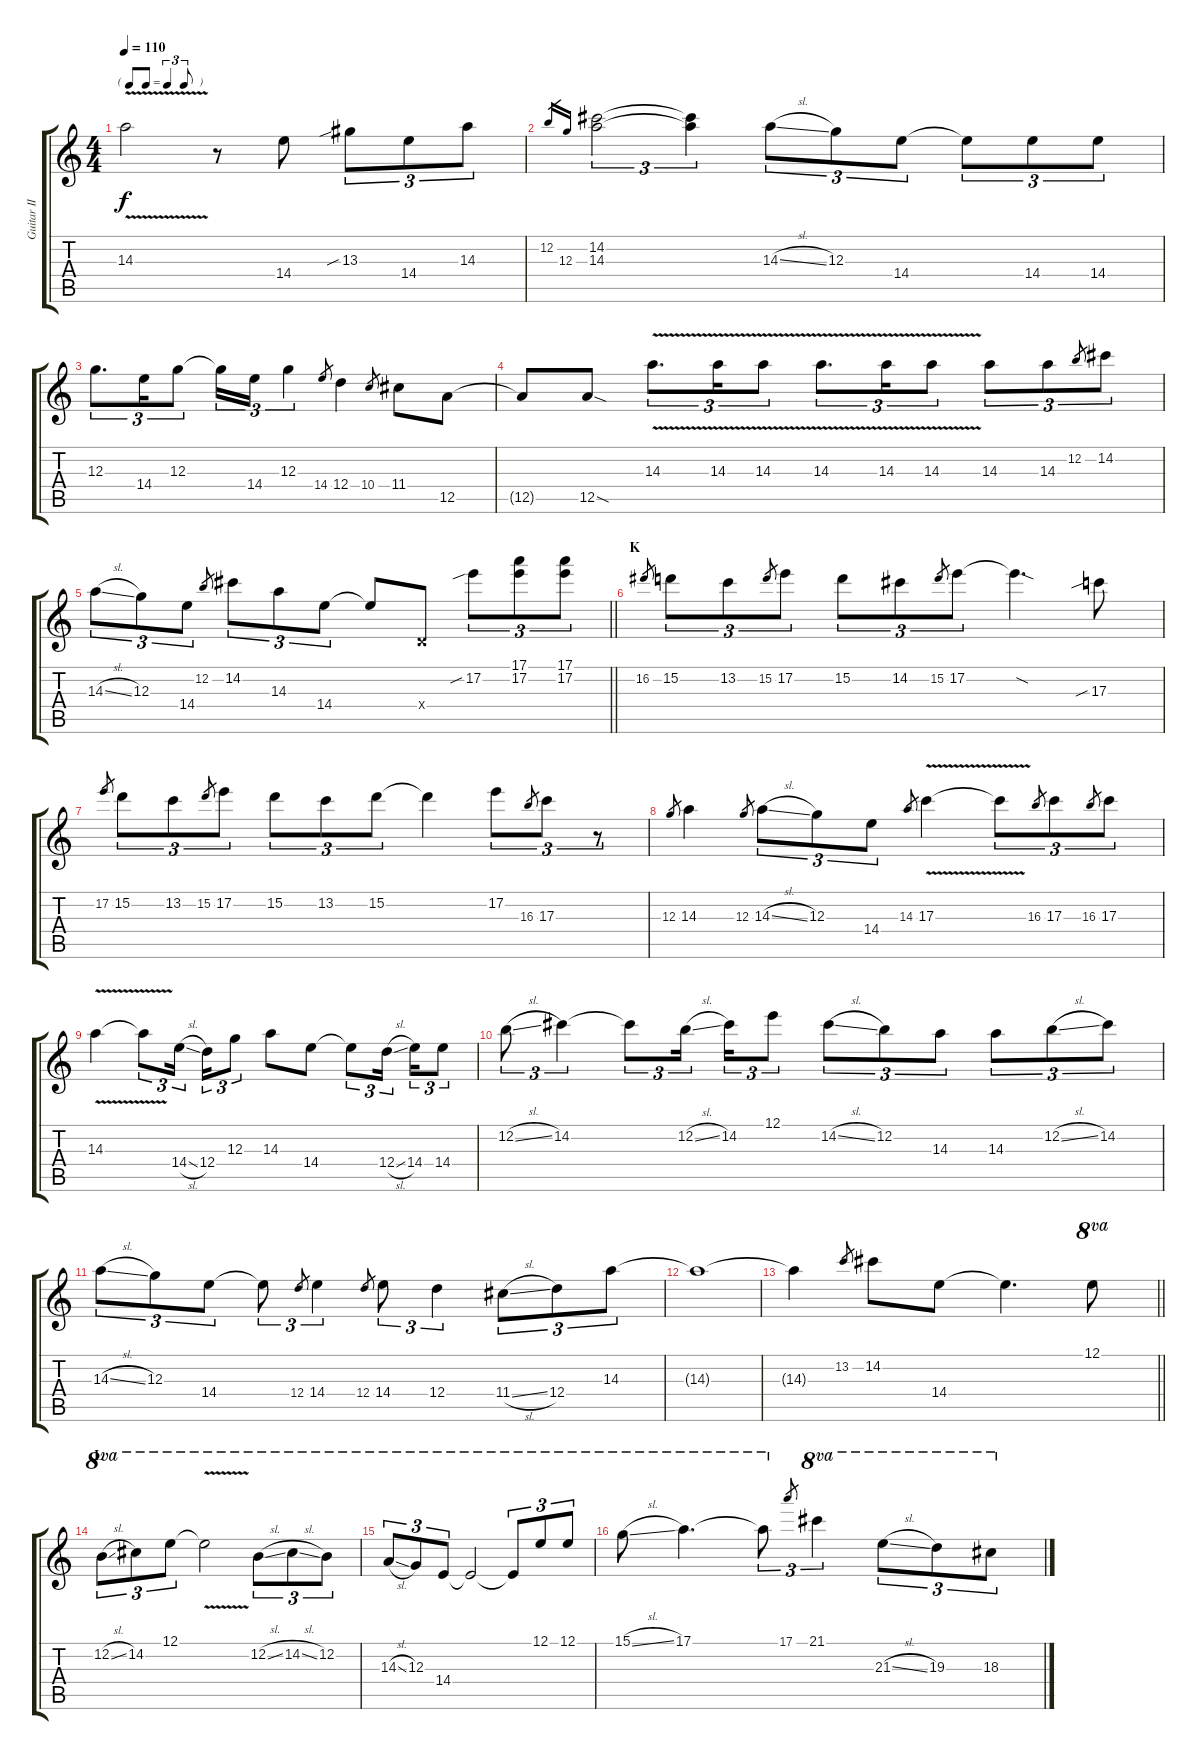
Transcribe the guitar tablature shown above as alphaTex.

\track ("Guitar II" "Guitar II") {instrument distortionguitar}
\staff {score tabs}
\tuning (E4 B3 G3 D3 A2 E2) {hide}
\ts (4 4)
\tf triplet8th
\tempo 110
\clef g2
\ks c
14.3{v}.2{dy f} r.8 14.4.8 13.3{sib}.8{tu (3 2)} 14.4.8{tu (3 2)} 14.3.8{tu (3 2)} |
12.2.16{gr} 12.3.16{gr} (14.2 14.3).2{tu (3 2)} (14.2{t} 14.3{t}).4{tu (3 2)} 14.3{sl}.8{tu (3 2)} 12.3.8{tu (3 2)} 14.4.8{tu (3 2)} 14.4{t}.8{tu (3 2)} 14.4.8{tu (3 2)} 14.4.8{tu (3 2)} |
12.3.8{d tu (3 2)} 14.4.16{tu (3 2)} 12.3.8{tu (3 2)} 12.3{t}.16{tu (3 2)} 14.4.16{tu (3 2)} 12.3.4{tu (3 2)} 14.4.8{gr} 12.4.4 10.4.8{gr} 11.4.8 12.5.8 |
12.5{t}.8 12.5{sod}.8 14.3{v}.8{d tu (3 2)} 14.3{v}.16{tu (3 2)} 14.3{v}.8{tu (3 2)} 14.3{v}.8{d tu (3 2)} 14.3{v}.16{tu (3 2)} 14.3{v}.8{tu (3 2)} 14.3.8{tu (3 2)} 14.3.8{tu (3 2)} 12.2.8{gr} 14.2.8{tu (3 2)} |
\barLineRight lightlight
14.3{sl}.8{tu (3 2)} 12.3.8{tu (3 2)} 14.4.8{tu (3 2)} 12.2.8{gr} 14.2.8{tu (3 2)} 14.3.8{tu (3 2)} 14.4.8{tu (3 2)} 14.4{t}.8 0.4{x}.8 17.2{sib}.8{tu (3 2)} (17.1 17.2).8{tu (3 2)} (17.1 17.2).8{tu (3 2)} |
\section ("" "K")
16.2.8{gr} 15.2.8{tu (3 2)} 13.2.8{tu (3 2)} 15.2.8{gr} 17.2.8{tu (3 2)} 15.2.8{tu (3 2)} 14.2.8{tu (3 2)} 15.2.8{gr} 17.2.8{tu (3 2)} 17.2{sod t}.4{d} 17.3{sib}.8 |
17.2.8{gr} 15.2.8{tu (3 2)} 13.2.8{tu (3 2)} 15.2.8{gr} 17.2.8{tu (3 2)} 15.2.8{tu (3 2)} 13.2.8{tu (3 2)} 15.2.8{tu (3 2)} 15.2{t}.4 17.2.8{tu (3 2)} 16.3.8{gr} 17.3.8{tu (3 2)} r.8{tu (3 2)} |
12.3.8{gr} 14.3.4 12.3.8{gr} 14.3{sl}.8{tu (3 2)} 12.3.8{tu (3 2)} 14.4.8{tu (3 2)} 14.3.8{gr} 17.3{v}.4 17.3{t}.8{tu (3 2)} 16.3.8{gr} 17.3.8{tu (3 2)} 16.3.8{gr} 17.3.8{tu (3 2)} |
14.3{v}.4 14.3{t}.8{tu (3 2)} 14.4{sl}.16{tu (3 2) beam splitsecondary} 12.4.16{tu (3 2)} 12.3.8{tu (3 2)} 14.3.8 14.4.8 14.4{t}.8{tu (3 2)} 12.4{sl}.16{tu (3 2) beam splitsecondary} 14.4.16{tu (3 2)} 14.4.8{tu (3 2)} |
12.2{sl}.8{tu (3 2)} 14.2.4{tu (3 2)} 14.2{t}.8{tu (3 2)} 12.2{sl}.16{tu (3 2) beam splitsecondary} 14.2.16{tu (3 2)} 12.1.8{tu (3 2)} 14.2{sl}.8{tu (3 2)} 12.2.8{tu (3 2)} 14.3.8{tu (3 2)} 14.3.8{tu (3 2)} 12.2{sl}.8{tu (3 2)} 14.2.8{tu (3 2)} |
14.3{sl}.8{tu (3 2)} 12.3.8{tu (3 2)} 14.4.8{tu (3 2)} 14.4{t}.8{tu (3 2)} 12.4.8{gr} 14.4.4{tu (3 2)} 12.4.8{gr} 14.4.8{tu (3 2)} 12.4.4{tu (3 2)} 11.4{sl}.8{tu (3 2)} 12.4.8{tu (3 2)} 14.3.8{tu (3 2)} |
14.3{t}.1 |
\barLineRight lightlight
14.3{t}.4 13.2.8{gr} 14.2.8 14.4.8 14.4{t}.4{d} 12.1.8{ot 8va} |
\section ("" "L")
12.2{sl}.8{tu (3 2) ot 8va} 14.2.8{tu (3 2) ot 8va} 12.1.8{tu (3 2) ot 8va} 12.1{v t}.2{ot 8va} 12.2{sl}.8{tu (3 2) ot 8va} 14.2{sl}.8{tu (3 2) ot 8va} 12.2.8{tu (3 2) ot 8va} |
14.3{sl}.8{tu (3 2) ot 8va} 12.3.8{tu (3 2) ot 8va} 14.4.8{tu (3 2) ot 8va} 14.4{t}.2{ot 8va} 14.4{t}.8{tu (3 2) ot 8va} 12.1.8{tu (3 2) ot 8va} 12.1.8{tu (3 2) ot 8va} |
15.1{sl}.8{ot 8va} 17.1.4{d ot 8va} 17.1{t}.8{tu (3 2) ot 8va} 17.1.8{gr} 21.1.4{tu (3 2) ot 8va} 21.3{sl}.8{tu (3 2) ot 8va} 19.3.8{tu (3 2) ot 8va} 18.3.8{tu (3 2) ot 8va}
